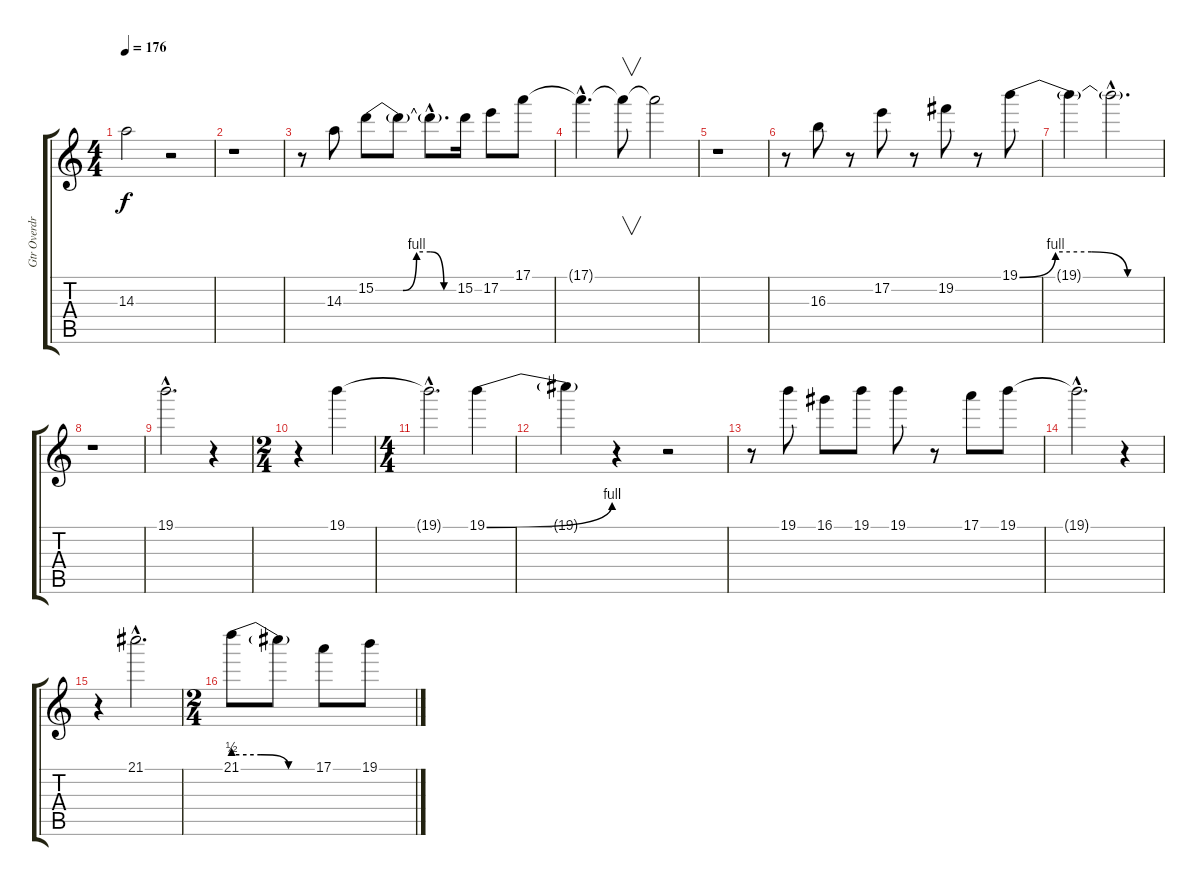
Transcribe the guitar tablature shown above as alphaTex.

\track ("Gtr Overdrive" "Gtr Overdr") {instrument overdrivenguitar}
\staff {score tabs}
\tuning (E4 B3 G3 D3 A2 E2) {hide}
\ts (4 4)
\tempo 176
\clef g2
\ks c
14.3{t}.2{dy f} r.2 |
r.1 |
r.8 14.3.8 15.2{be (custom 0 0 20 0 30 4 40 4 50 0 60 0)}.8 15.2{t}.8 15.2{hac t}.8{d} 15.2.16 17.2.8 17.1.8 |
17.1{hac t}.4{d} 17.1{t}.8{v} 17.1{t}.2 |
r.1 |
r.8 16.3.8 r.8 17.2.8 r.8 19.2.8 r.8 19.1{be (custom 0 0 15 4 30 4 45 0 60 0)}.8 |
19.1{t}.4 19.1{hac t}.2{d} |
r.1 |
19.1{hac}.2{d} r.4 |
\ts (2 4)
r.4 19.1.4 |
\ts (4 4)
19.1{hac t}.2{d} 19.1{be (bend 0 0 60 4)}.4 |
19.1{t}.4 r.4 r.2 |
r.8 19.1.8 16.1.8 19.1.8 19.1.8 r.8 17.1.8 19.1.8 |
19.1{hac t}.2{d} r.4 |
r.4 21.1{hac}.2{d} |
\ts (2 4)
21.1{be (custom 0 2 20 2 40 0 60 0)}.8 21.1{t}.8 17.1.8 19.1.8
